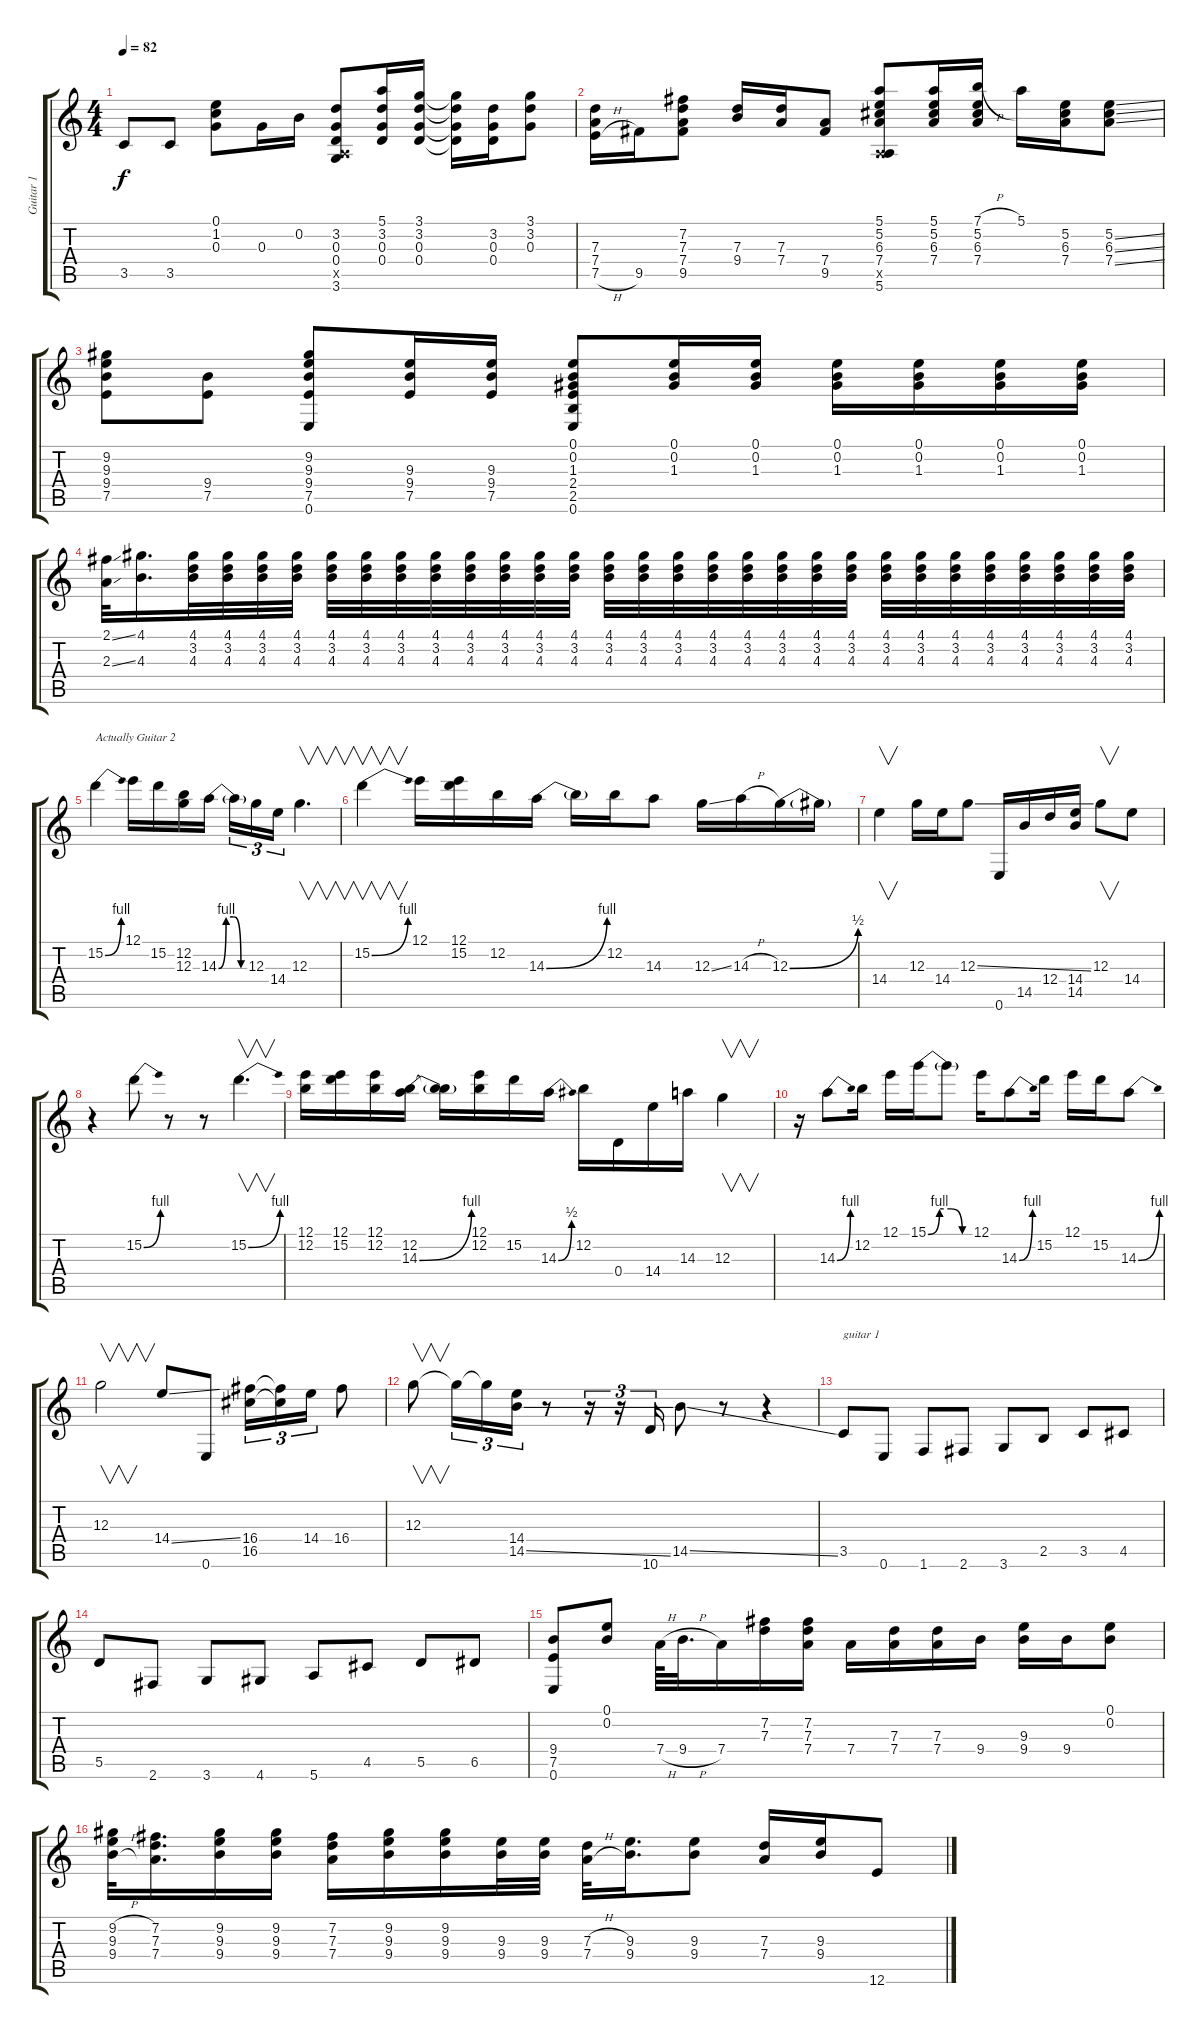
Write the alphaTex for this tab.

\track ("Guitar 1" "Guitar 1") {instrument electricguitarclean}
\staff {score tabs}
\tuning (E4 B3 G3 D3 A2 E2) {hide}
\ts (4 4)
\tempo 82
\clef g2
\ks c
3.5.8{dy f} 3.5.8 (0.1 1.2 0.3).8 0.3.16 0.2.16 (3.2 0.3 0.4 0.5{x} 3.6).8 (5.1 3.2 0.3 0.4).16 (3.1 3.2 0.3 0.4).16 (3.1{t} 3.2{t} 0.3{t} 0.4{t}).16 (3.2 0.3 0.4).16 (3.1 3.2 0.3).8 |
(7.3 7.4 7.5{h}).16 9.5.16 (7.2 7.3 7.4 9.5).8 (7.3 9.4).16 (7.3 7.4).16 (7.4 9.5).8 (5.1 5.2 6.3 7.4 0.5{x} 5.6).8 (5.1 5.2 6.3 7.4).16 (7.1{h} 5.2 6.3 7.4).16 5.1.16 (5.2 6.3 7.4).16 (5.2{ss} 6.3{ss} 7.4{ss}).8 |
(9.2 9.3 9.4 7.5).8 (9.4 7.5).8 (9.2 9.3 9.4 7.5 0.6).8 (9.3 9.4 7.5).16 (9.3 9.4 7.5).16 (0.1 0.2 1.3 2.4 2.5 0.6).8 (0.1 0.2 1.3).16 (0.1 0.2 1.3).16 (0.1 0.2 1.3).16 (0.1 0.2 1.3).16 (0.1 0.2 1.3).16 (0.1 0.2 1.3).16 |
(2.1{ss} 2.3{ss}).32 (4.1 4.3).16{d} (4.1 3.2 4.3).32 (4.1 3.2 4.3).32 (4.1 3.2 4.3).32 (4.1 3.2 4.3).32 (4.1 3.2 4.3).32 (4.1 3.2 4.3).32 (4.1 3.2 4.3).32 (4.1 3.2 4.3).32 (4.1 3.2 4.3).32 (4.1 3.2 4.3).32 (4.1 3.2 4.3).32 (4.1 3.2 4.3).32 (4.1 3.2 4.3).32 (4.1 3.2 4.3).32 (4.1 3.2 4.3).32 (4.1 3.2 4.3).32 (4.1 3.2 4.3).32 (4.1 3.2 4.3).32 (4.1 3.2 4.3).32 (4.1 3.2 4.3).32 (4.1 3.2 4.3).32 (4.1 3.2 4.3).32 (4.1 3.2 4.3).32 (4.1 3.2 4.3).32 (4.1 3.2 4.3).32 (4.1 3.2 4.3).32 (4.1 3.2 4.3).32 (4.1 3.2 4.3).32 |
15.2{be (bend 0 0 60 4)}.4{txt "Actually Guitar 2"} 12.1.16 15.2.16 (12.2 12.3).16 14.3{be (custom 0 0 15 4 30 4 45 0 60 0)}.16 14.3{t}.16{tu (3 2)} 12.3.16{tu (3 2)} 14.4.16{tu (3 2)} 12.3.4{v d} |
15.2{be (bend 0 0 60 4)}.4{v} 12.1.16 (12.1 15.2).16 12.2.16 14.3{be (bend 0 0 60 4)}.16 14.3{t}.16 12.2.16 14.3.8 12.3{ss}.16 14.3{h}.16 12.3{be (bend 0 0 60 2)}.16 12.3{t}.16 |
14.4.4{v} 12.3.16 14.4.16 12.3{ss}.8 0.6.16 14.5.16 12.4.16 (14.4 14.5).16 12.3.8{v} 14.4.8 |
r.4 15.2{be (bend 0 0 60 4)}.8 r.8 r.8 15.2{be (bend 0 0 60 4)}.4{v d} |
(12.1 12.2).16 (12.1 15.2).16 (12.1 12.2).16 (12.2 14.3{be (bend 0 0 60 4)}).16 (12.2{t} 14.3{t}).16 (12.1 12.2).16 15.2.16 14.3{be (bend 0 0 60 2)}.16 12.2.16 0.4.16 14.4.16 14.3.16 12.3.4{v} |
r.16 14.3{be (bend 0 0 60 4)}.8 12.2.16 12.1.16 15.1{be (custom 0 0 15 4 30 4 45 0 60 0)}.16 15.1{t}.8 12.1.16 14.3{be (bend 0 0 60 4)}.8 15.2.16 12.1.16 15.2.16 14.3{be (bend 0 0 60 4)}.8 |
12.3.2{v} 14.4{ss}.8 0.6.8 (16.4 16.5).16{tu (3 2)} (16.4{t} 16.5{t}).16{tu (3 2)} 14.4.16{tu (3 2)} 16.4.8 |
12.3.8{v} 12.3{t}.16{tu (3 2)} 12.3{t}.16{tu (3 2)} (14.4 14.5{ss}).16{tu (3 2)} r.8 r.16{tu (3 2)} r.16{tu (3 2)} 10.6.16{tu (3 2)} 14.5{ss}.8 r.8 r.4 |
3.5.8{txt "guitar 1"} 0.6.8 1.6.8 2.6.8 3.6.8 2.5.8 3.5.8 4.5.8 |
5.5.8 2.6.8 3.6.8 4.6.8 5.6.8 4.5.8 5.5.8 6.5.8 |
(9.4 7.5 0.6).8 (0.1 0.2).8 7.4{h}.64 9.4{h}.32{d} 7.4.16 (7.2 7.3).16 (7.2 7.3 7.4).16 7.4.16 (7.3 7.4).16 (7.3 7.4).16 9.4.16 (9.3 9.4).16 9.4.16 (0.1 0.2).8 |
(9.2{h} 9.3{h} 9.4{h}).32 (7.2 7.3 7.4).16{d} (9.2 9.3 9.4).16 (9.2 9.3 9.4).16 (7.2 7.3 7.4).16 (9.2 9.3 9.4).16 (9.2 9.3 9.4).16 (9.3 9.4).32 (9.3 9.4).32 (7.3{h} 7.4{h}).32 (9.3 9.4).16{d} (9.3 9.4).8 (7.3 7.4).16 (9.3 9.4).16 12.6{ss}.8
